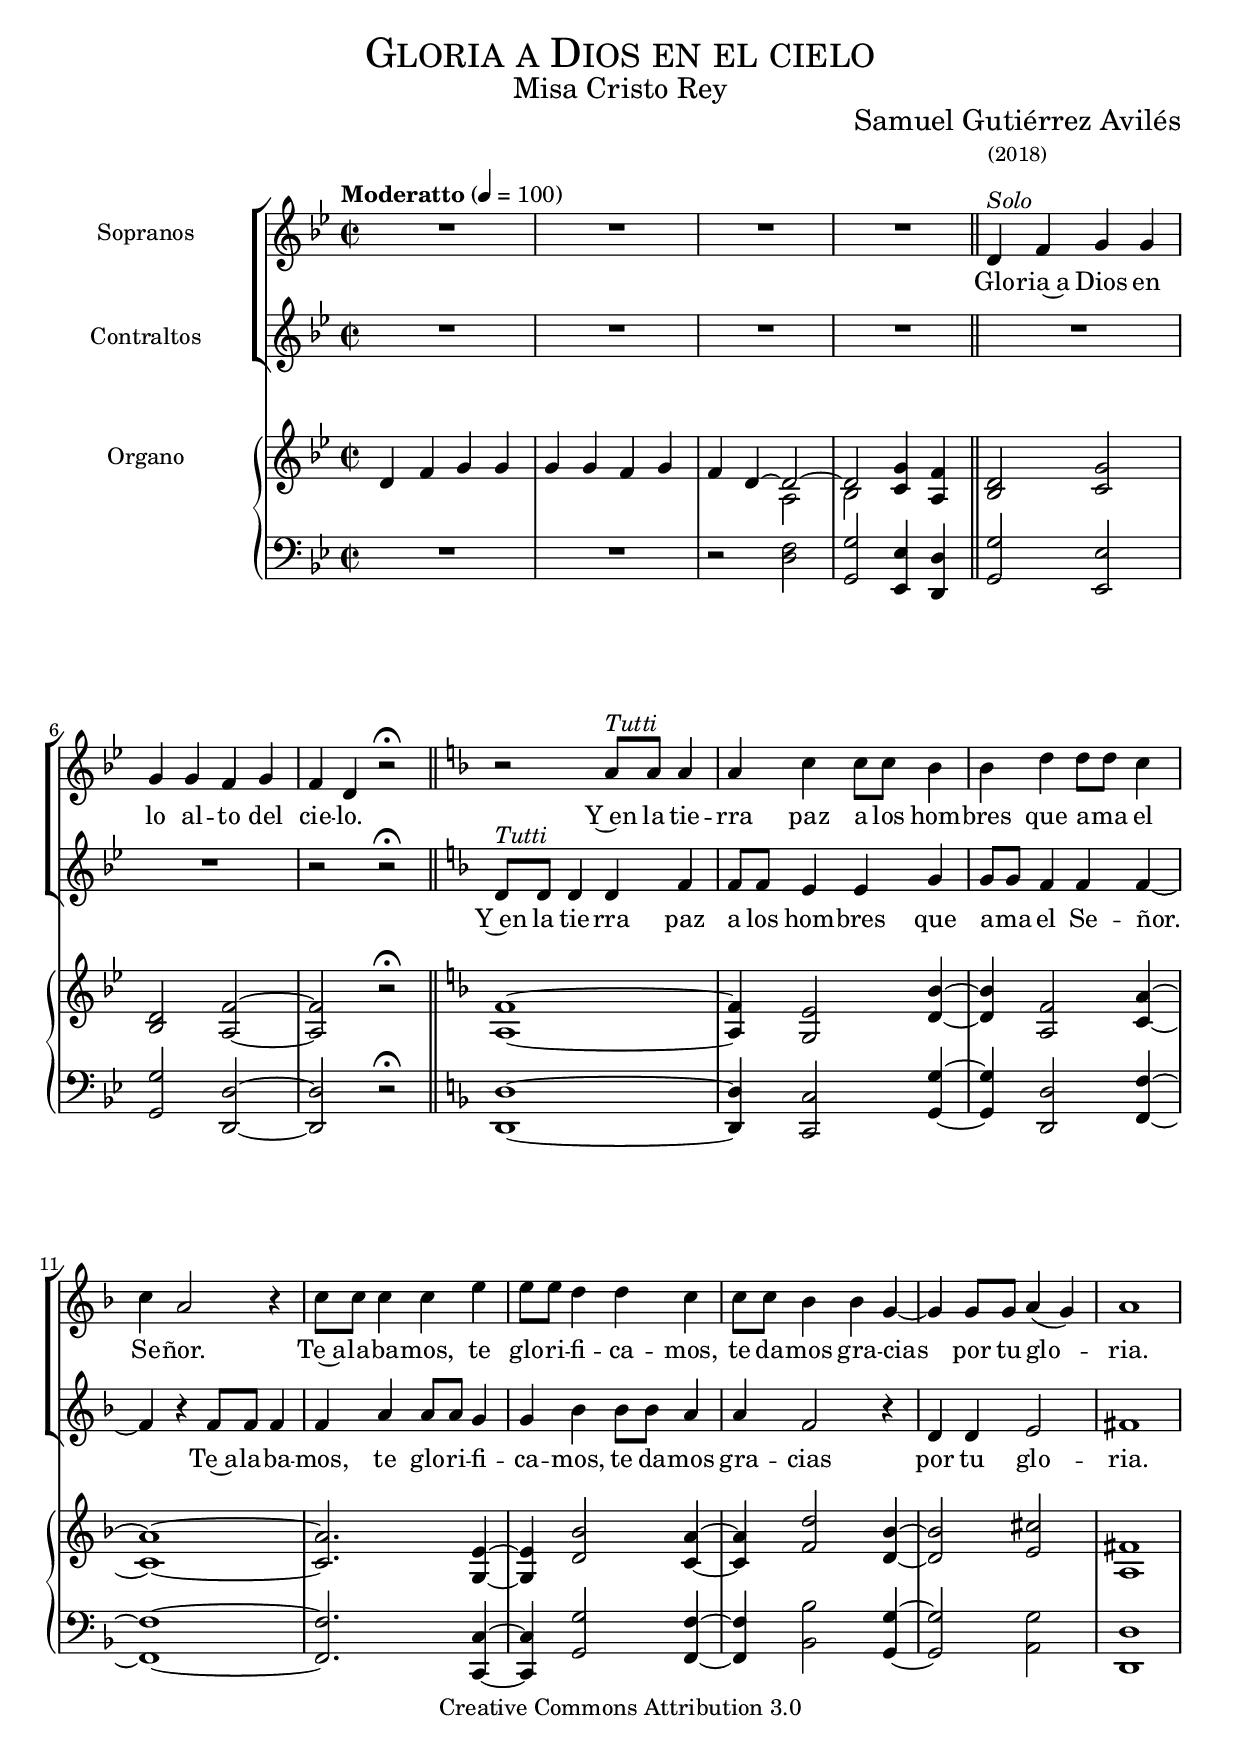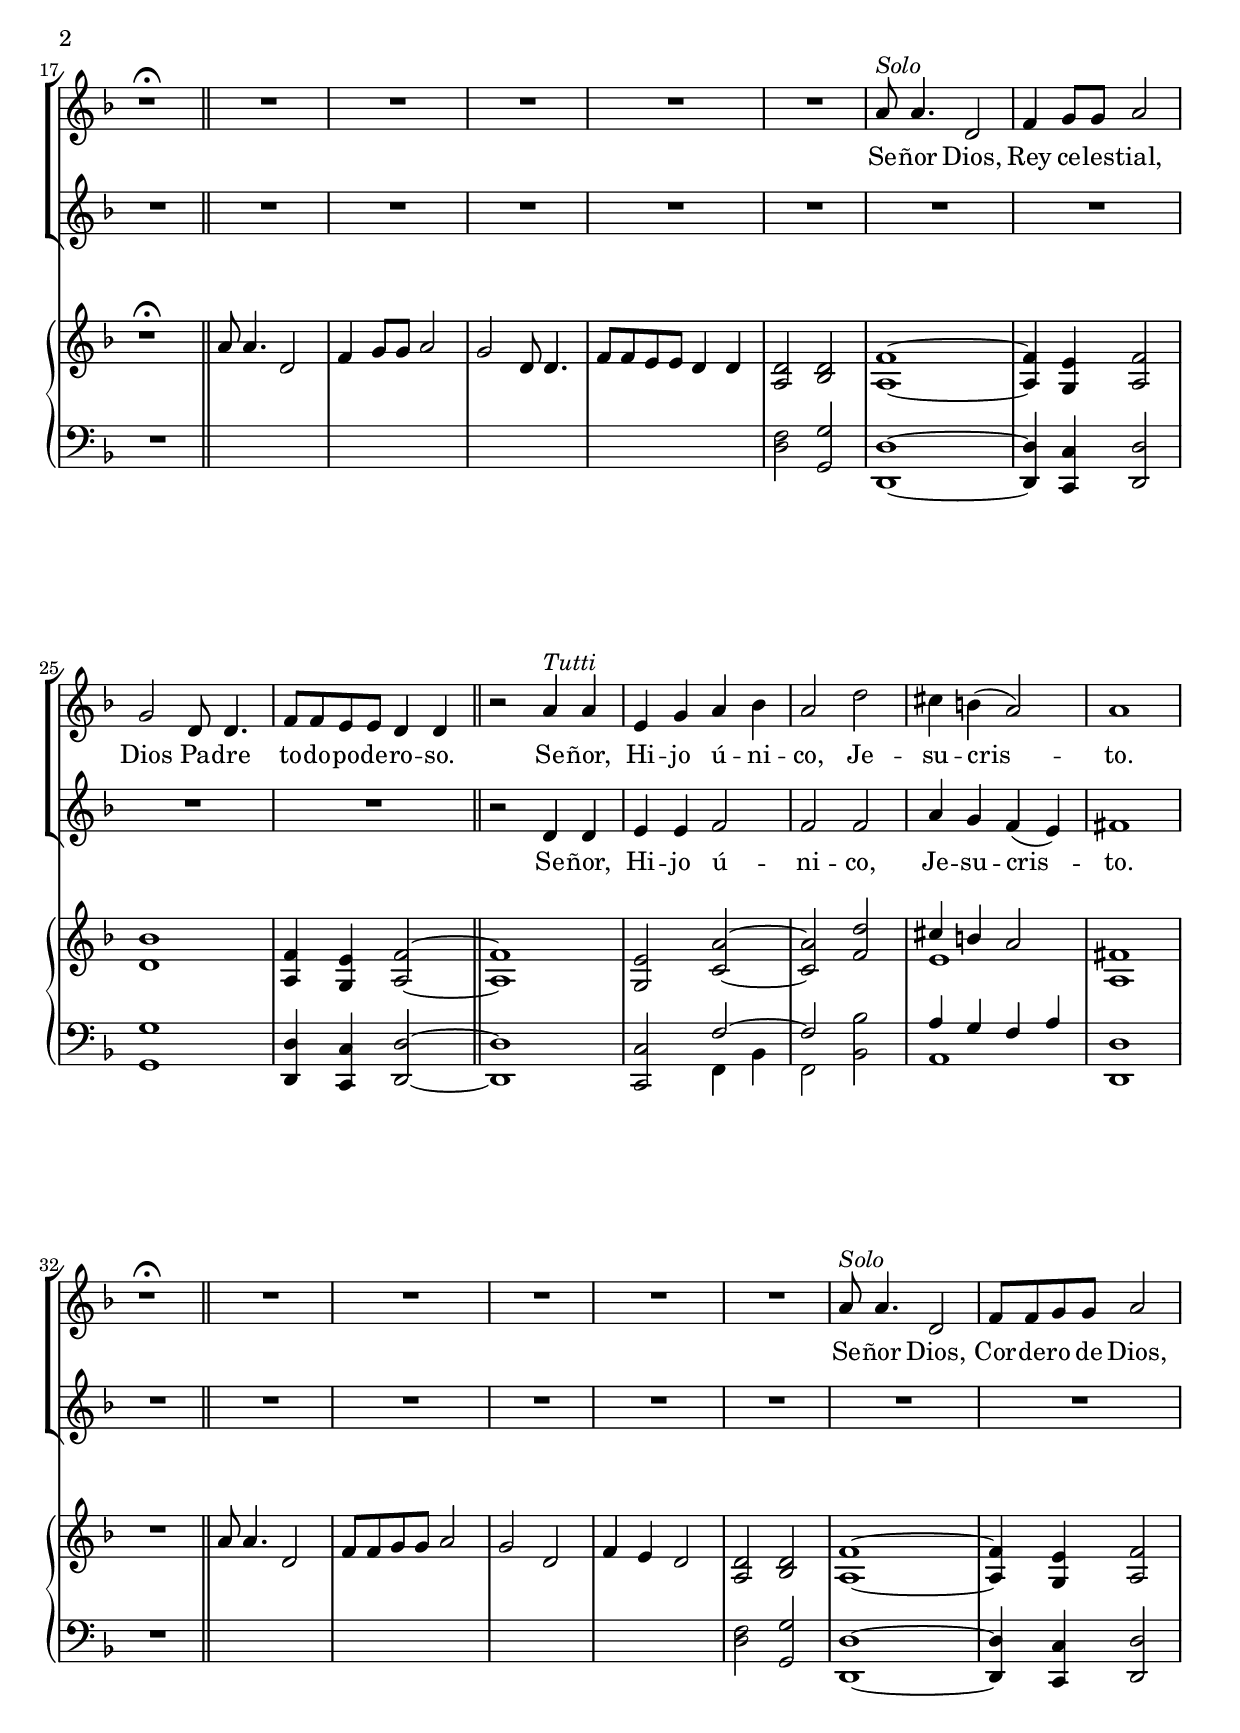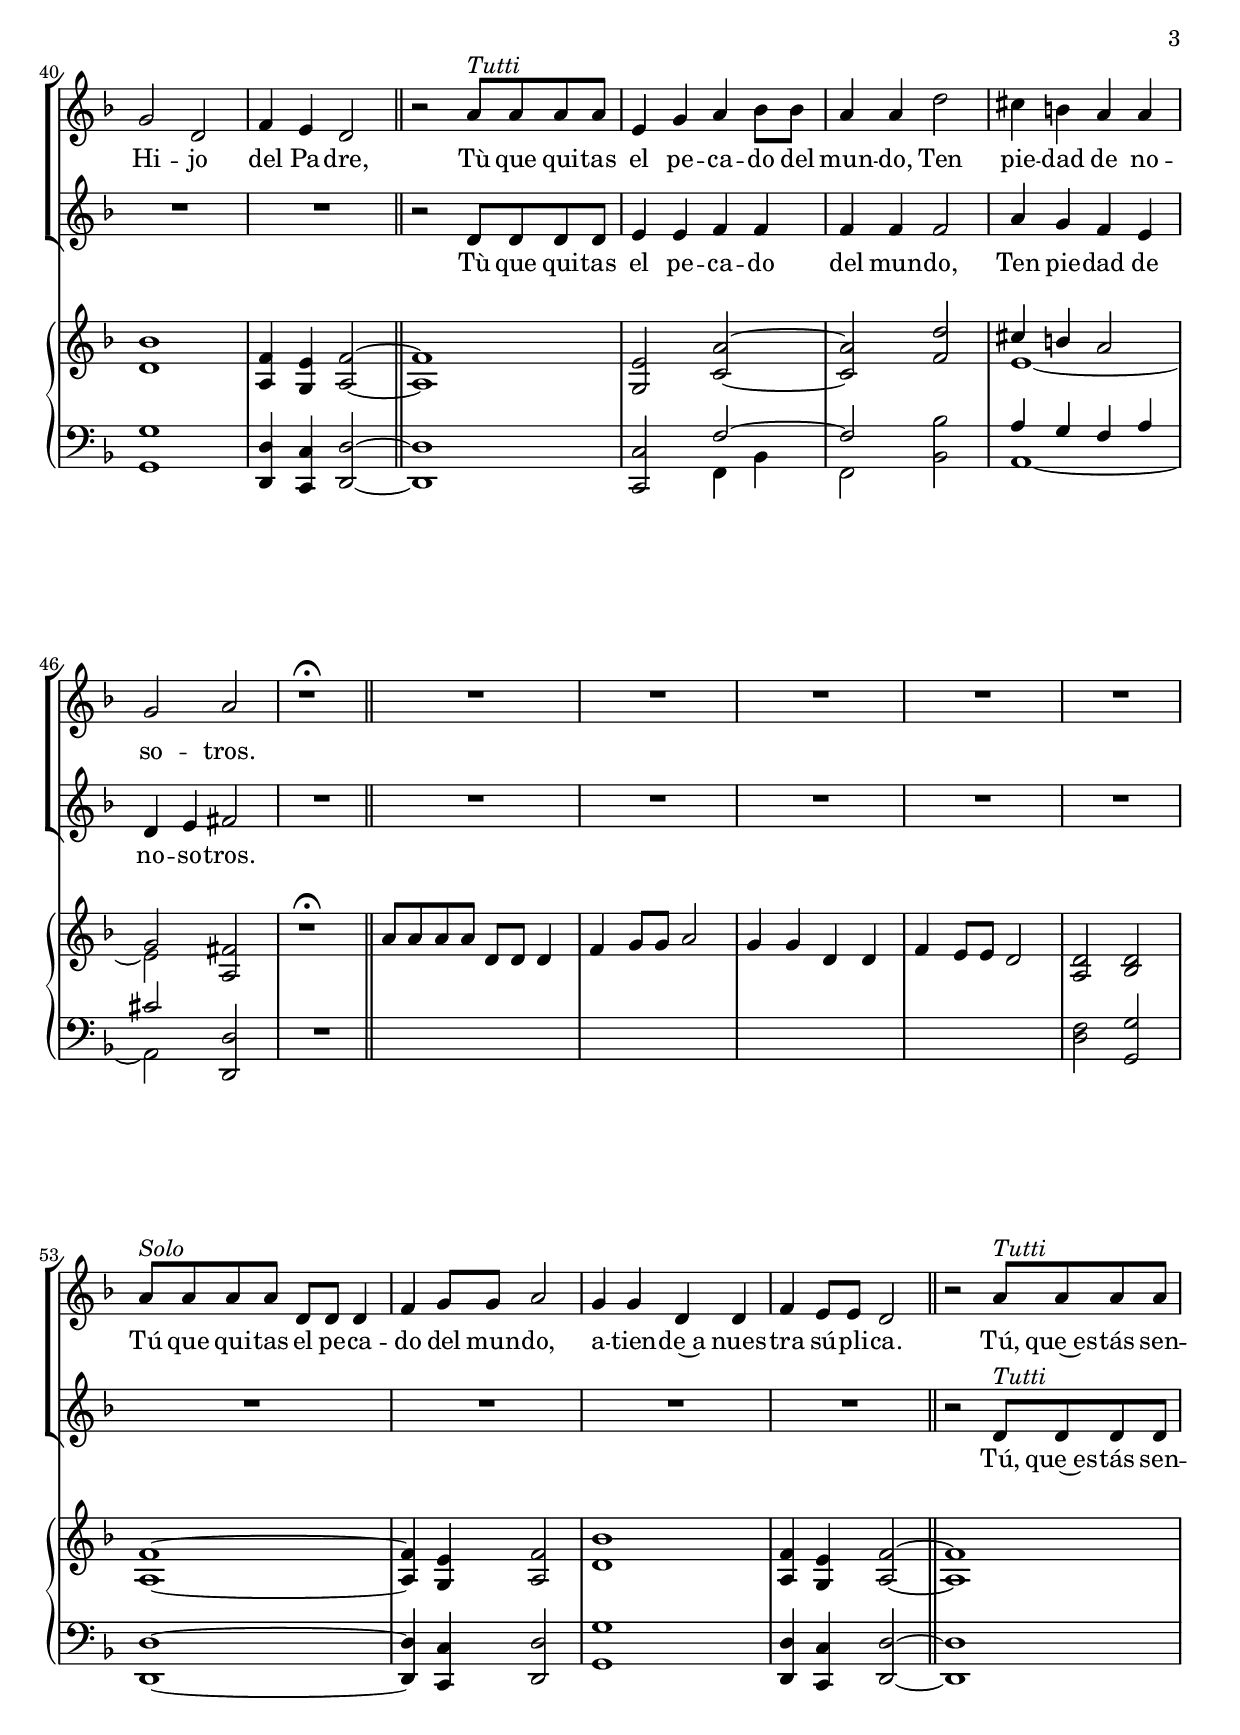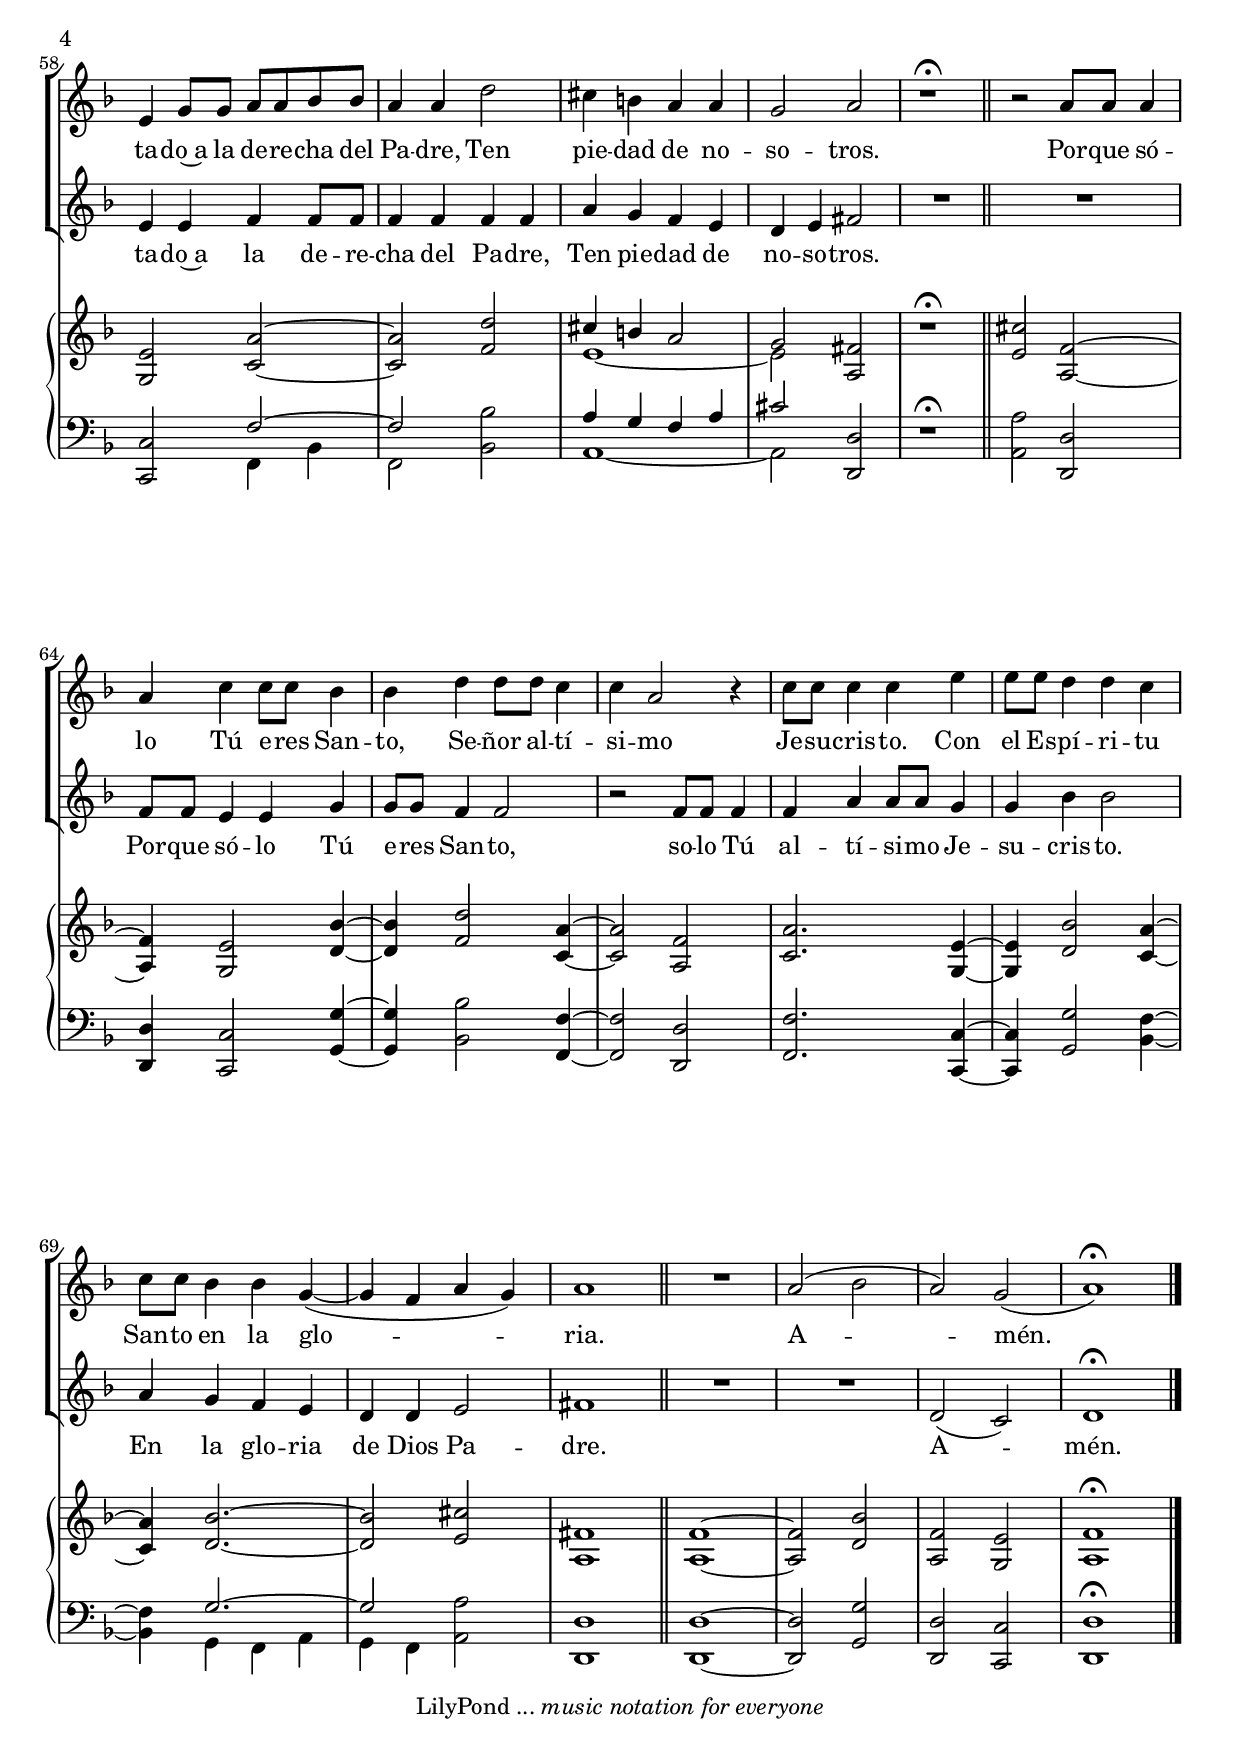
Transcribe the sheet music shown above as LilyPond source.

 
% ****************************************************************
%	Señor ten piedad v3 - Melodia a modo del renacimiento
%	by serach.sam@
% ****************************************************************
\language "espanol"
\version "2.19.82"

%#(set-global-staff-size 16.4)

% --- Cabecera
\markup { \fill-line { \center-column { \fontsize #5 \smallCaps "Gloria a Dios en el cielo" \fontsize #2 "Misa Cristo Rey" } } }
\markup { \fill-line { " " \center-column { \fontsize #2 "Samuel Gutiérrez Avilés" \small "(2018)" } } }
\header {
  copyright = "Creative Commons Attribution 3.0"
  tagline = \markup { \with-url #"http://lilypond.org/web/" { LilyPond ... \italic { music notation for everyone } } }
  breakbefore = ##t
}

% --- Musica

% --- Parametro globales
global = {
    \tempo "Moderatto" 4 = 100
    \key sol \minor
    \time 2/2
    \skip 1*4
    \bar "||"
    \skip 1*3
    \bar "||"
    \key re \minor 
    \skip 1*10
    \bar "||" % solo 1
    \skip 1*9
    \bar "||" % tutti 1
    \skip 1*6
    \bar "||" % solo 2
    \skip 1*9
    \bar "||" % tutti 2
    \skip 1*6
    \bar "||" % solo 3
    \skip 1*9
    \bar "||" % tutti 3
    \skip 1*6
    \bar "||" % final
    \skip 1*9
    \bar "||" % amen
    \skip 1*4
    \bar "|."
}

cantus = \relative do'' {
    R1*4
    re,4^\markup{ \italic "Solo"} fa sol sol |
    sol4 sol fa sol |
    fa4 re r2 \fermata |
    
    r2 la'8^\markup{ \italic "Tutti"} la la4 |
    la4 do4 do8 do sib4 |
    sib4 re re8 re do4 |
    do4 la2 r4 |
    do8 do do4 do4 mi4 |
    mi8 mi re4 re4 do4 |
    do8 do sib4 sib4 sol4~ |
    sol4 sol8 sol la4( sol)
    la1
    
    r1 \fermata |
    R1*5
    la8^\markup{\italic "Solo"} la4. re,2 |
    fa4 sol8 sol la2 |
    sol2 re8 re4. |
    fa8 fa mi mi re4 re4 |
    r2 la'4^\markup{\italic "Tutti"} la |
    mi sol la sib 
    la2 re2 |
    dos4 si( la2 )
    la1 |
    
    r1 \fermata |
    R1*5
    la8^\markup{\italic "Solo"} la4. re,2 |
    fa8 fa sol8 sol la2 |
    sol2 re2 |
    fa4 mi re2 |
    r2 la'8^\markup{\italic "Tutti"} la la la |
    mi4 sol la sib8 sib
    la4 la4 re2 |
    dos4 si la la
    sol2 la2 |
    
    r1 \fermata |
    R1*5
    la8^\markup{\italic "Solo"} la la la re,8 re re4 |
    fa4 sol8 sol la2 |
    sol4 sol re re |
    fa4 mi8 mi re2 |
    r2 la'8^\markup{\italic "Tutti"} la la la |
    mi4 sol8 sol la la sib sib
    la4 la re2 |
    dos4 si la la
    sol2 la2 |
    r1 \fermata
    r2 la8 la la4 |
    la4 do4 do8 do sib4 |
    sib4 re re8 re do4 |
    do4 la2 r4 |
    do8 do do4 do4 mi4 |
    mi8 mi re4 re4 do4 |
    do8 do sib4 sib4 sol4(~ |
    sol4 fa la4 sol)
    la1 |
    
    R1
    la2( sib la) sol( la1) \fermata

}

altus = \relative do' {
    R1*6 |
    r2 r2 \fermata |
    re8^\markup{ \italic "Tutti"} re re4 re fa |
    fa8 fa mi4 mi sol |
    sol8 sol fa4 fa fa~ |
    fa4 r fa8 fa fa4 |
    fa4 la4 la8 la sol4 |
    sol4 sib4 sib8 sib la4 |
    la4 fa2 r4 |
    re4 re mi2
    fas1 |
    
    R1*10 |
    r2 re4 re |
    mi4 mi fa2 |
    fa fa2 |
    la4 sol fa( mi4) |
    fas1 |
    
    R1*10 |
    r2 re8 re re re |
    mi4 mi fa fa |
    fa4 fa fa2 |
    la4 sol fa mi4 |
    re4 mi fas2 |
    
    R1*10 |
    r2 re8^\markup{ \italic "Tutti"} re re re |
    mi4 mi fa fa8 fa |
    fa4 fa fa fa |
    la4 sol fa mi4 |
    re4 mi fas2 |
    
    R1*2 |
    fa8 fa mi4 mi sol |
    sol8 sol fa4 fa2 |
    r2 fa8 fa fa4 |
    fa4 la4 la8 la sol4 |
    sol4 sib4 sib2 |
    la4 sol fa mi |
    re4 re mi2
    fas1 |
    
    R1*2
    re2( do)
    re1 \fermata
}

textocantus = \lyricmode{
    Glo -- ria~a Dios en lo al -- to del cie -- lo.
  
    Y~en la tie -- rra paz a los hom -- bres que a -- ma el Se -- ñor.
    Te~a -- la -- ba -- mos, te glo -- ri -- fi -- ca -- mos, te da -- mos gra -- cias por tu glo -- ria.
    
    Se -- ñor Dios, Rey ce -- les -- tial, Dios Pa -- dre to -- do -- po -- de -- ro -- so.
    Se -- ñor, Hi -- jo ú -- ni -- co, Je -- su -- cris -- to.
    
    Se -- ñor Dios, Cor -- de -- ro de Dios, Hi -- jo del Pa -- dre,
    Tù que qui -- tas el pe -- ca -- do del mun -- do, Ten pie -- dad de no -- so -- tros.
    
    Tú que qui -- tas el pe -- ca -- do del mun -- do, a -- tien -- de~a nues -- tra sú -- pli -- ca. 
    Tú, que~es -- tás sen -- ta -- do~a la de -- re -- cha del Pa -- dre, Ten pie -- dad de no -- so -- tros.
    
    Por -- que só -- lo Tú e -- res San -- to, Se -- ñor al -- tí -- si -- mo Je -- su -- cris -- to.
    Con el Es -- pí -- ri -- tu San -- to en la glo -- ria.
    
    A -- mén.
}

textoaltus = \lyricmode{
    Y~en la tie -- rra paz a los hom -- bres que a -- ma el Se -- ñor.
    Te~a -- la -- ba -- mos, te glo -- ri -- fi -- ca -- mos, te da -- mos gra -- cias por tu glo -- ria.
    
    Se -- ñor, Hi -- jo ú -- ni -- co, Je -- su -- cris -- to.
    
    Tù que qui -- tas el pe -- ca -- do del mun -- do, Ten pie -- dad de no -- so -- tros.
    
    Tú, que~es -- tás sen -- ta -- do~a la de -- re -- cha del Pa -- dre, Ten pie -- dad de no -- so -- tros.
    
    Por -- que só -- lo Tú e -- res San -- to, so -- lo Tú al -- tí -- si -- mo Je -- su -- cris -- to.
    En la glo -- ria de Dios Pa -- dre.
    
    A -- mén.
}

NotesSop = \relative do'' { 
    re,4 fa sol sol	|
    sol4 sol fa sol 	|
    fa4 re~ re2~		|
    re2 sol4 fa4		|
    re2 sol
    re2 fa~
    fa2 r \fermata
    fa1~
    fa4 mi2 sib'4~
    sib4 fa2 la4~
    la1~
    la2. mi4~
    mi4 sib'2 la4~
    la4 re2 sib4~
    sib2 dos2
    fas,1
    r1 \fermata
    la8 la4. re,2 |
    fa4 sol8 sol la2 |
    sol2 re8 re4. |
    fa8 fa mi mi re4 re4 |
    re2 re
    fa1~
    fa4 mi4 fa2
    sib1
    fa4 mi4 fa2~
    fa1
    mi2 la2~
    la2 re2
    dos4 si4 la2
    fas1
    R1
    la8 la4. re,2 |
    fa8 fa sol8 sol la2 |
    sol2 re2 |
    fa4 mi re2 |
    re2 re
    fa1~
    fa4 mi4 fa2
    sib1
    fa4 mi4 fa2~
    fa1
    mi2 la2~
    la2 re2
    dos4 si4 la2
    sol2 fas
    r1 \fermata
    la8 la la la re,8 re re4 |
    fa4 sol8 sol la2 |
    sol4 sol re re |
    fa4 mi8 mi re2 |
    re2 re
    fa1~
    fa4 mi4 fa2
    sib1
    fa4 mi4 fa2~
    fa1
    mi2 la2~
    la2 re2
    dos4 si4 la2
    sol2 fas
    r1 \fermata
    dos'2 fa,~
    fa4 mi2 sib'4~
    sib4 re2 la4~
    la2 fa
    la2. mi4~
    mi4 sib'2 la4~
    la4 sib2.~
    sib2 dos
    fas,1
    fa1~
    fa2 sib
    fa2 mi
    fa1 \fermata
}
NotesAlt = \relative do' { 
    R1*2
    r2 la
    sib2 do4 la
    sib2 do
    sib2 la~
    la2 r \fermata
    la1~
    la4 sol2 re'4~
    re4 la2 do4~
    do1~
    do2. sol4~
    sol4 re'2 do4~
    do4 fa2 re4~
    re2 mi
    la,1
    R1*5
    la2 sib
    la1~
    la4 sol4 la2
    re1
    la4 sol4 la2~
    la1
    sol2 do2~
    do2 fa2
    mi1
    la,1
    R1*5
    la2 sib
    la1~
    la4 sol4 la2
    re1
    la4 sol4 la2~
    la1
    sol2 do2~
    do2 fa2
    mi1~
    mi2 la,
    R1*5
    la2 sib
    la1~
    la4 sol4 la2
    re1
    la4 sol4 la2~
    la1
    sol2 do2~
    do2 fa2
    mi1~
    mi2 la,
    R1
    mi'2 la,~
    la4 sol2 re'4~
    re4 fa2 do4~
    do2 la
    do2. sol4~
    sol4 re'2 do4~
    do4 re2.~
    re2 mi
    la,1
    la1~
    la2 re
    la2 sol
    la1
}
NotesTer = \relative do { 
    R1*2
    r2 fa
    sol2 mib4 re
    sol2 mib
    sol2 re~
    re2 r \fermata
    re1~
    re4 do2 sol'4~
    sol4 re2 fa4~
    fa1~
    fa2. do4~
    do4 sol'2 fa4~
    fa4 sib2 sol4~
    sol2 sol2
    re1
    R1*5
    fa2 sol
    re1~
    re4 do4 re2
    sol1
    re4 do4 re2~
    re1
    do2 fa2~
    fa2 sib
    la4 sol4 fa4 la4
    re,1
    R1*5
    fa2 sol
    re1~
    re4 do4 re2
    sol1
    re4 do4 re2~
    re1
    do2 fa2~
    fa2 sib
    la4 sol4 fa4 la4
    dos2 re,
    R1*5
    fa2 sol
    re1~
    re4 do4 re2
    sol1
    re4 do4 re2~
    re1
    do2 fa2~
    fa2 sib
    la4 sol4 fa4 la4
    dos2 re,
    r1 \fermata
    la'2 re,
    re4 do2 sol'4~
    sol4 sib2 fa4~
    fa2 re
    fa2. do4~
    do4 sol'2 fa4~
    fa4 sol2.~
    sol2 la
    re,1
    re1~
    re2 sol
    re2 do
    re1 \fermata
}
NotesBas = \relative do { 
    R1*2
    r2 re
    sol,2 mib4 re
    sol2 mib
    sol2 re~
    re2 r \fermata
    re1~
    re4
    do2 sol'4~
    sol4 re2 fa4~
    fa1~
    fa2. do4~
    do4 sol'2 fa4~
    fa4 sib2 sol4~
    sol2 la2
    re,1
    R1*5
    re'2 sol,
    re1~
    re4 do4 re2
    sol1
    re4 do4 re2~
    re1
    do2 fa4 sib
    fa2 sib
    la1
    re,1
    R1*5
    re'2 sol,
    re1~
    re4 do4 re2
    sol1
    re4 do4 re2~
    re1
    do2 fa4 sib
    fa2 sib
    la1~
    la2 re,
    R1*5
    re'2 sol,
    re1~
    re4 do4 re2
    sol1
    re4 do4 re2~
    re1
    do2 fa4 sib
    fa2 sib
    la1~
    la2 re,
    R1
    la'2 re,
    re4 do2 sol'4~
    sol4 sib2 fa4~
    fa2 re
    fa2. do4~
    do4 sol'2 sib4~
    sib4 sol4 fa la
    sol4 fa la2
    re,1
    re1~
    re2 sol
    re2 do
    re1
}


\score {
<<
    \new ChoirStaff <<
        \new Voice = "soprano" << 
            \set Staff.instrumentName = #"Sopranos"
            \set Staff.midiInstrument = #"choir aahs"
            \set Staff.midiMaximumVolume = #1.5
            \global \cantus 
        >>
        \new Lyrics = "soprano"
        \context Lyrics = "soprano" \lyricsto "soprano" \textocantus

        \new Voice = "alto" << 
            \set Staff.instrumentName = #"Contraltos"
            \set Staff.midiInstrument = #"choir aahs"
            \set Staff.midiMaximumVolume = #1.5
            \global \altus 
        >>
        \new Lyrics = "alto"
        \context Lyrics = "alto" \lyricsto "alto" \textoaltus
    >>
    
    \new PianoStaff <<
        \new Staff <<
            \set Staff.instrumentName = #"Organo"
            \set Staff.midiInstrument = #"church organ"
            \set Staff.midiMaximumVolume = #0.6
            \set Staff.printPartCombineTexts = ##f
            \partcombine
            << \global \NotesSop >>
            << \global \NotesAlt >>
        >>
        \new Staff <<
            \set Staff.midiInstrument = #"church organ"
            \set Staff.midiMaximumVolume = #0.6
            \clef bass
            \set Staff.printPartCombineTexts = ##f
            \partcombine
            << \global \NotesTer >>
            << \global \NotesBas >>
        >>
    >>
>>

    \midi { }
    \layout { }
}

% --- Musica
\paper{
    #(set-default-paper-size "letter")
	indent=3.5\cm
}
